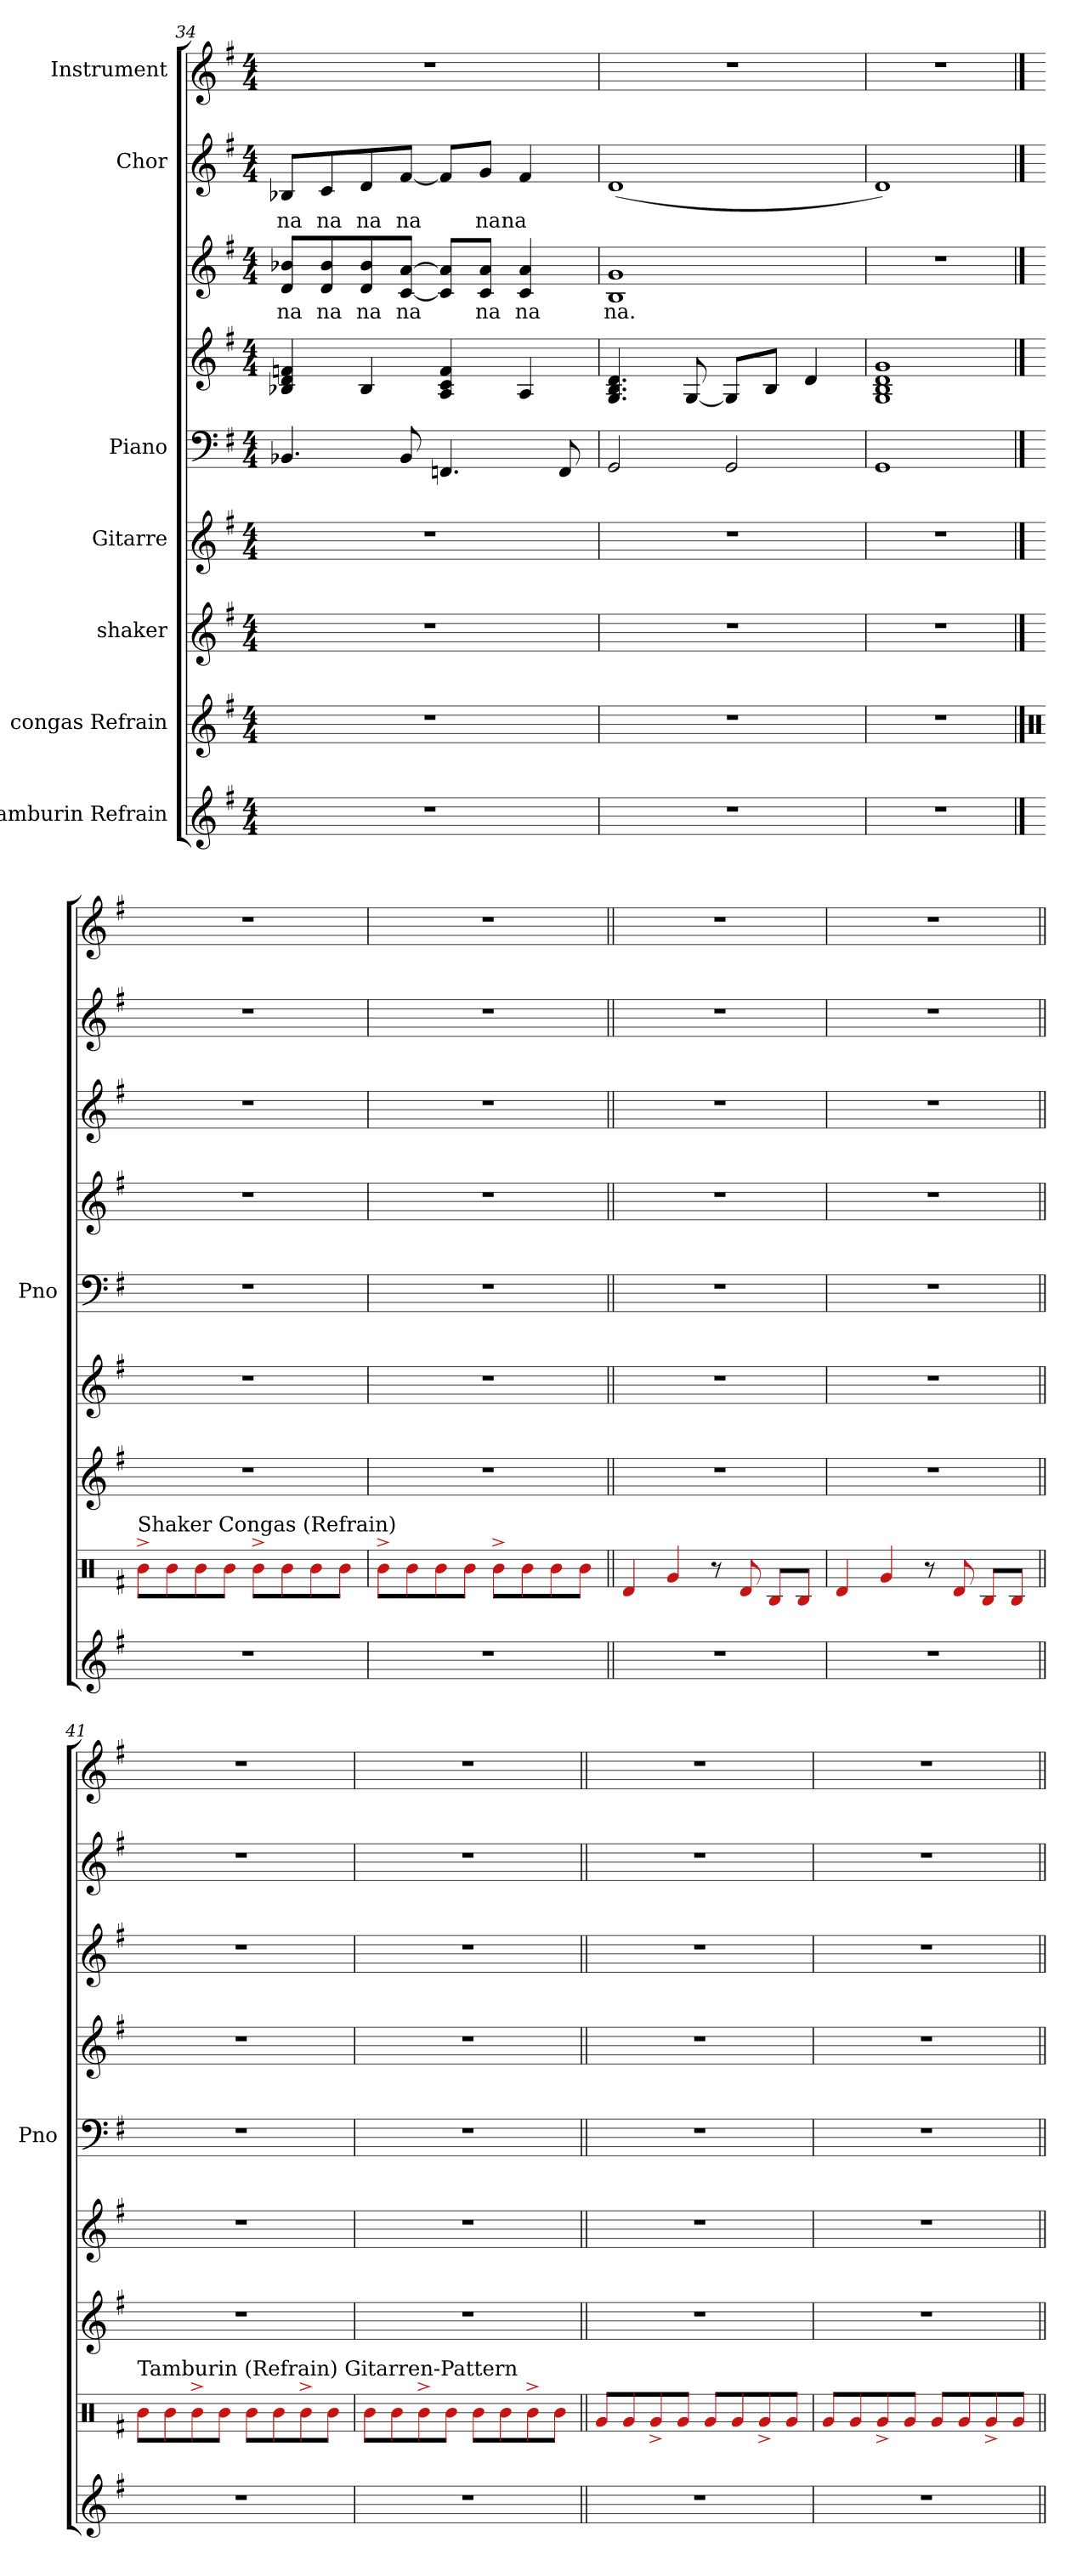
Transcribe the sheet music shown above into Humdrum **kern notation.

**kern	**kern	**kern	**kern	**kern	**kern	**kern	**text	**kern	**text	**kern
*part8	*part7	*part6	*part5	*part4	*part4	*part3	*part3	*part2	*part2	*part1
*staff9	*staff8	*staff7	*staff6	*staff5	*staff4	*staff3	*staff3	*staff2	*staff2	*staff1
*I"tamburin Refrain	*I"congas Refrain	*I"shaker	*I"Gitarre	*I"Piano	*	*	*	*I"Chor	*	*I"Instrument
*	*	*	*	*I'Pno	*	*	*	*	*	*
*clefG2	*clefG2	*clefG2	*clefG2	*clefF4	*clefG2	*clefG2	*	*clefG2	*	*clefG2
*k[f#]	*k[f#]	*k[f#]	*k[f#]	*k[f#]	*k[f#]	*k[f#]	*	*k[f#]	*	*k[f#]
*G:	*G:	*G:	*G:	*G:	*G:	*G:	*	*G:	*	*G:
*M4/4	*M4/4	*M4/4	*M4/4	*M4/4	*M4/4	*M4/4	*	*M4/4	*	*M4/4
=34	=34	=34	=34	=34	=34	=34	=34	=34	=34	=34
!	!	!	!	!	!	!	!LO:LY:b	!	!LO:LY:b	!
1r	1r	1r	1r	4.BB-X/	4B-X/ 4d/ 4fn/	8d/ 8b-X/L	na	8B-X/L	na	1r
!	!	!	!	!	!	!	!LO:LY:b	!	!LO:LY:b	!
.	.	.	.	.	.	8d/ 8b-/	na	8c/	na	.
!	!	!	!	!	!	!	!LO:LY:b	!	!LO:LY:b	!
.	.	.	.	.	4B-/	8d/ 8b-/	na	8d/	na	.
!	!	!	!	!	!	!	!LO:LY:b	!	!LO:LY:b	!
.	.	.	.	8BB-/	.	[8c/ [8a/J	na	[8f#/J	na	.
.	.	.	.	4.FFn/	4A/ 4c/ 4f/	8c/] 8a/]L	.	8f#/L]	.	.
!	!	!	!	!	!	!	!LO:LY:b	!	!LO:LY:b	!
.	.	.	.	.	.	8c/ 8a/J	na	8g/J	na	.
!	!	!	!	!	!	!	!LO:LY:b	!	!LO:LY:b	!
.	.	.	.	.	4A/	4c/ 4a/	na	4f#/	na	.
.	.	.	.	8FF/	.	.	.	.	.	.
=35	=35	=35	=35	=35	=35	=35	=35	=35	=35	=35
!	!	!	!	!	!	!	!LO:LY:b	!	!	!
1r	1r	1r	1r	2GG/	4.G/ 4.B/ 4.d/	1B 1g	na.	(<1d	.	1r
.	.	.	.	.	[8G/	.	.	.	.	.
.	.	.	.	2GG/	8G/L]	.	.	.	.	.
.	.	.	.	.	8B/J	.	.	.	.	.
.	.	.	.	.	4d/	.	.	.	.	.
=36	=36	=36	=36	=36	=36	=36	=36	=36	=36	=36
1r	1r	1r	1r	1GG	1G 1B 1d 1g	1r	.	1d)	.	1r
!!LO:LB:g=z
==37	==37	==37	==37	==37	==37	==37	==37	==37	==37	==37
*	*clefX	*	*	*	*	*	*	*	*	*
!	!LO:TX:a:t=Shaker                                                                       Congas (Refrain)	!	!	!	!	!	!	!	!	!
1r	8b^>\L	1r	1r	1r	1r	1r	.	1r	.	1r
.	8b\	.	.	.	.	.	.	.	.	.
.	8b\	.	.	.	.	.	.	.	.	.
.	8b\J	.	.	.	.	.	.	.	.	.
.	8b^>\L	.	.	.	.	.	.	.	.	.
.	8b\	.	.	.	.	.	.	.	.	.
.	8b\	.	.	.	.	.	.	.	.	.
.	8b\J	.	.	.	.	.	.	.	.	.
=38	=38	=38	=38	=38	=38	=38	=38	=38	=38	=38
1r	8b^>\L	1r	1r	1r	1r	1r	.	1r	.	1r
.	8b\	.	.	.	.	.	.	.	.	.
.	8b\	.	.	.	.	.	.	.	.	.
.	8b\J	.	.	.	.	.	.	.	.	.
.	8b^>\L	.	.	.	.	.	.	.	.	.
.	8b\	.	.	.	.	.	.	.	.	.
.	8b\	.	.	.	.	.	.	.	.	.
.	8b\J	.	.	.	.	.	.	.	.	.
=39||	=39||	=39||	=39||	=39||	=39||	=39||	=39||	=39||	=39||	=39||
1r	4d/	1r	1r	1r	1r	1r	.	1r	.	1r
.	4g/	.	.	.	.	.	.	.	.	.
.	8r	.	.	.	.	.	.	.	.	.
.	8d/	.	.	.	.	.	.	.	.	.
.	8B/L	.	.	.	.	.	.	.	.	.
.	8B/J	.	.	.	.	.	.	.	.	.
=40	=40	=40	=40	=40	=40	=40	=40	=40	=40	=40
1r	4d/	1r	1r	1r	1r	1r	.	1r	.	1r
.	4g/	.	.	.	.	.	.	.	.	.
.	8r	.	.	.	.	.	.	.	.	.
.	8d/	.	.	.	.	.	.	.	.	.
.	8B/L	.	.	.	.	.	.	.	.	.
.	8B/J	.	.	.	.	.	.	.	.	.
!!LO:LB:g=z
=41||	=41||	=41||	=41||	=41||	=41||	=41||	=41||	=41||	=41||	=41||
!	!LO:TX:a:t=Tamburin (Refrain)                                                     Gitarren-Pattern	!	!	!	!	!	!	!	!	!
1r	8b\L	1r	1r	1r	1r	1r	.	1r	.	1r
.	8b\	.	.	.	.	.	.	.	.	.
.	8b^>\	.	.	.	.	.	.	.	.	.
.	8b\J	.	.	.	.	.	.	.	.	.
.	8b\L	.	.	.	.	.	.	.	.	.
.	8b\	.	.	.	.	.	.	.	.	.
.	8b^>\	.	.	.	.	.	.	.	.	.
.	8b\J	.	.	.	.	.	.	.	.	.
=42	=42	=42	=42	=42	=42	=42	=42	=42	=42	=42
1r	8b\L	1r	1r	1r	1r	1r	.	1r	.	1r
.	8b\	.	.	.	.	.	.	.	.	.
.	8b^>\	.	.	.	.	.	.	.	.	.
.	8b\J	.	.	.	.	.	.	.	.	.
.	8b\L	.	.	.	.	.	.	.	.	.
.	8b\	.	.	.	.	.	.	.	.	.
.	8b^>\	.	.	.	.	.	.	.	.	.
.	8b\J	.	.	.	.	.	.	.	.	.
=43||	=43||	=43||	=43||	=43||	=43||	=43||	=43||	=43||	=43||	=43||
1r	8g/L	1r	1r	1r	1r	1r	.	1r	.	1r
.	8g/	.	.	.	.	.	.	.	.	.
.	8g^</	.	.	.	.	.	.	.	.	.
.	8g/J	.	.	.	.	.	.	.	.	.
.	8g/L	.	.	.	.	.	.	.	.	.
.	8g/	.	.	.	.	.	.	.	.	.
.	8g^</	.	.	.	.	.	.	.	.	.
.	8g/J	.	.	.	.	.	.	.	.	.
=44	=44	=44	=44	=44	=44	=44	=44	=44	=44	=44
1r	8g/L	1r	1r	1r	1r	1r	.	1r	.	1r
.	8g/	.	.	.	.	.	.	.	.	.
.	8g^</	.	.	.	.	.	.	.	.	.
.	8g/J	.	.	.	.	.	.	.	.	.
.	8g/L	.	.	.	.	.	.	.	.	.
.	8g/	.	.	.	.	.	.	.	.	.
.	8g^</	.	.	.	.	.	.	.	.	.
.	8g/J	.	.	.	.	.	.	.	.	.
=||	=||	=||	=||	=||	=||	=||	=||	=||	=||	=||
*-	*-	*-	*-	*-	*-	*-	*-	*-	*-	*-
